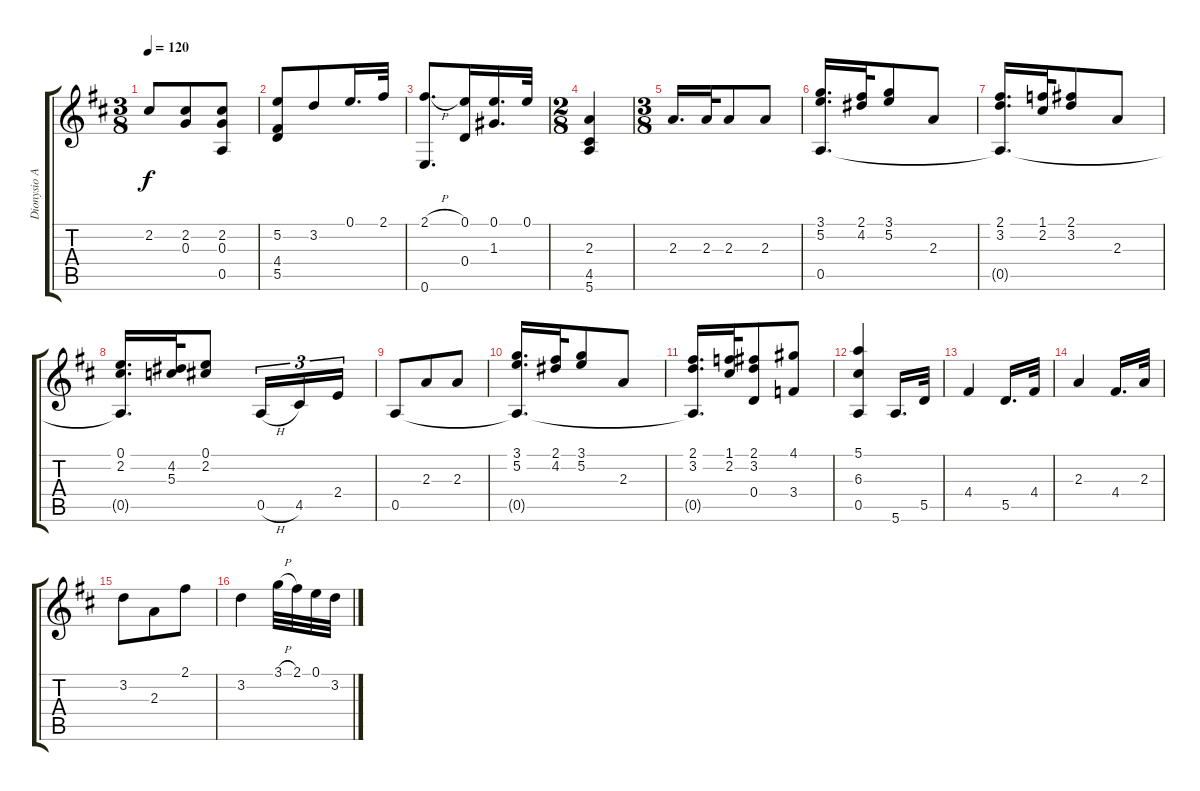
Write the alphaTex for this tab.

\track ("Dionysio Aguado" "Dionysio A") {instrument acousticguitarnylon}
\staff {score tabs}
\tuning (E4 B3 G3 D3 A2 E2) {hide}
\ts (3 8)
\tempo 120
\clef g2
\ks d
2.2.8{dy f} (2.2 0.3).8 (2.2 0.3 0.5).8 |
(5.2 4.4 5.5).8 3.2.8 0.1.16{d} 2.1.32 |
(2.1{h} 0.6).8{d} (0.1 0.4).16 (0.1 1.3).16{d} 0.1.32 |
\ts (2 8)
(2.3 4.5 5.6).4 |
\ts (3 8)
2.3.16{d} 2.3.32 2.3.8 2.3.8 |
(3.1 5.2 0.5).16{d} (2.1 4.2).32 (3.1 5.2).8 2.3.8 |
(2.1 3.2 0.5{t}).16{d} (1.1 2.2).32 (2.1 3.2).8 2.3.8 |
(0.1 2.2 0.5{t}).16{d} (4.2 5.3).32 (0.1 2.2).8 0.5{h}.16{tu (3 2)} 4.5.16{tu (3 2)} 2.4.16{tu (3 2)} |
0.5.8 2.3.8 2.3.8 |
(3.1 5.2 0.5{t}).16{d} (2.1 4.2).32 (3.1 5.2).8 2.3.8 |
(2.1 3.2 0.5{t}).16{d} (1.1 2.2).32 (2.1 3.2 0.4).8 (4.1 3.4).8 |
(5.1 6.3 0.5).4 5.6.16{d} 5.5.32 |
4.4.4 5.5.16{d} 4.4.32 |
2.3.4 4.4.16{d} 2.3.32 |
3.2.8 2.3.8 2.1.8 |
3.2.4 3.1{h}.32 2.1.32 0.1.32 3.2.32
